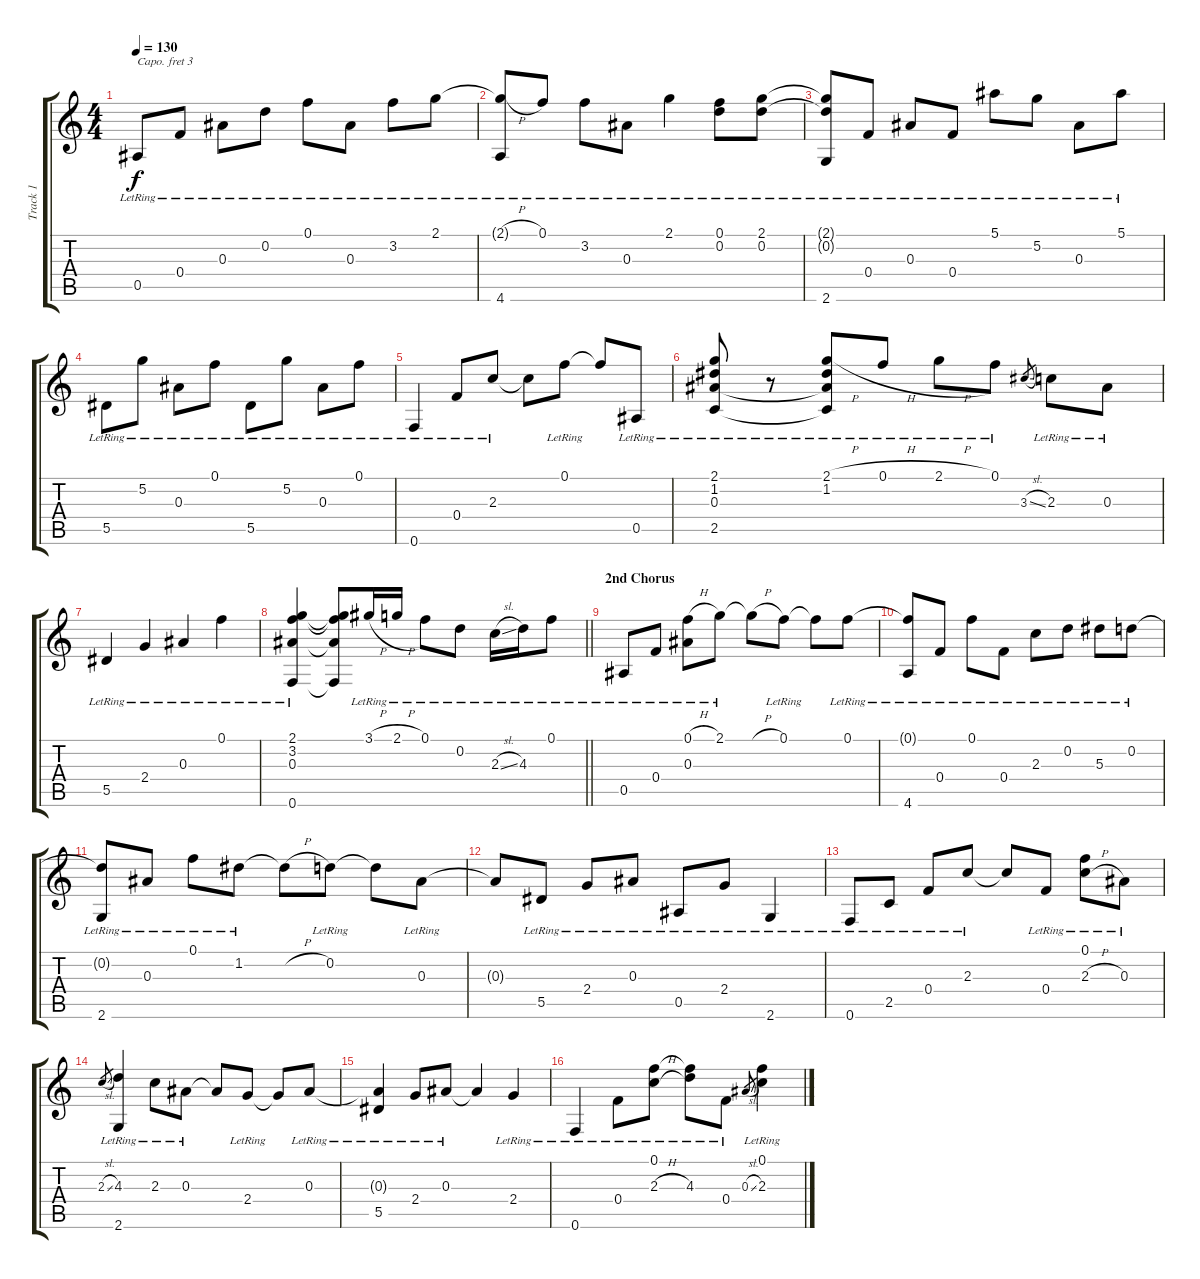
\track ("Track 1" "Track 1") {instrument acousticguitarnylon}
\staff {score tabs}
\capo 3
\tuning (D4 B3 G3 D3 G2 D2) {hide}
\ts (4 4)
\tempo 130
\clef g2
\ks c
0.5{lr}.8{dy f} 0.4{lr}.8 0.3{lr}.8 0.2{lr}.8 0.1{lr}.8 0.3{lr}.8 3.2{lr}.8 2.1{lr}.8 |
(2.1{h t} 4.6{lr}).8 0.1{lr}.8 3.2{lr}.8 0.3{lr}.8 2.1{lr}.4 (0.1{lr} 0.2{lr}).8 (2.1{lr} 0.2{lr}).8 |
(2.1{t} 0.2{t} 2.6{lr}).8 0.4{lr}.8 0.3{lr}.8 0.4{lr}.8 5.1{lr}.8 5.2{lr}.8 0.3{lr}.8 5.1{lr}.8 |
5.5{lr}.8 5.2{lr}.8 0.3{lr}.8 0.1{lr}.8 5.5{lr}.8 5.2{lr}.8 0.3{lr}.8 0.1{lr}.8 |
0.6{lr}.4 0.4{lr}.8 2.3{lr}.8 2.3{t}.8 0.1{lr}.8 0.1{t}.8 0.5{lr}.8 |
(2.1{lr} 1.2{lr} 0.3{lr} 2.5{lr}).8 r.8 (2.1{h lr} 1.2{lr} 0.3{t} 2.5{t}).8 0.1{h lr}.8 2.1{h lr}.8 0.1{lr}.8 3.3{sl}.8{gr} 2.3{lr}.8 0.3{lr}.8 |
5.5{lr}.4 2.4{lr}.4 0.3{lr}.4 0.1{lr}.4 |
\barLineRight lightlight
(2.1{lr} 3.2{lr} 0.3{lr} 0.6{lr}).4 (2.1{t} 3.2{t} 0.3{t} 0.6{t}).8 3.1{h lr}.16 2.1{h lr}.16 0.1{lr}.8 0.2{lr}.8 2.3{sl lr}.16 4.3{lr}.16 0.1{lr}.8 |
\section ("" "2nd Chorus")
0.5{lr}.8 0.4{lr}.8 (0.1{h lr} 0.3{lr}).8 2.1{lr}.8 2.1{h t}.8 0.1{lr}.8 0.1{t}.8 0.1{lr}.8 |
(0.1{t} 4.6{lr}).8 0.4{lr}.8 0.1{lr}.8 0.4{lr}.8 2.3{lr}.8 0.2{lr}.8 5.3{lr}.8 0.2{lr}.8 |
(0.2{t} 2.6{lr}).8 0.3{lr}.8 0.1{lr}.8 1.2{lr}.8 1.2{h t}.8 0.2{lr}.8 0.2{t}.8 0.3{lr}.8 |
0.3{t}.8 5.5{lr}.8 2.4{lr}.8 0.3{lr}.8 0.5{lr}.8 2.4{lr}.8 2.6{lr}.4 |
0.6{lr}.8 2.5{lr}.8 0.4{lr}.8 2.3{lr}.8 2.3{t}.8 0.4{lr}.8 (0.1{lr} 2.3{h lr}).8 0.3{lr}.8 |
2.3{sl}.8{gr} (4.3{lr} 2.6{lr}).4 2.3{lr}.8 0.3{lr}.8 0.3{t}.8 2.4{lr}.8 2.4{t}.8 0.3{lr}.8 |
(0.3{t} 5.5{lr}).4 2.4{lr}.8 0.3{lr}.8 0.3{t}.4 2.4{lr}.4 |
0.6{lr}.4 0.4{lr}.8 (0.1{lr} 2.3{h lr}).8 (0.1{t} 4.3{lr}).8 0.4{lr}.8 0.3{sl}.8{gr} (0.1{lr} 2.3{lr}).4
